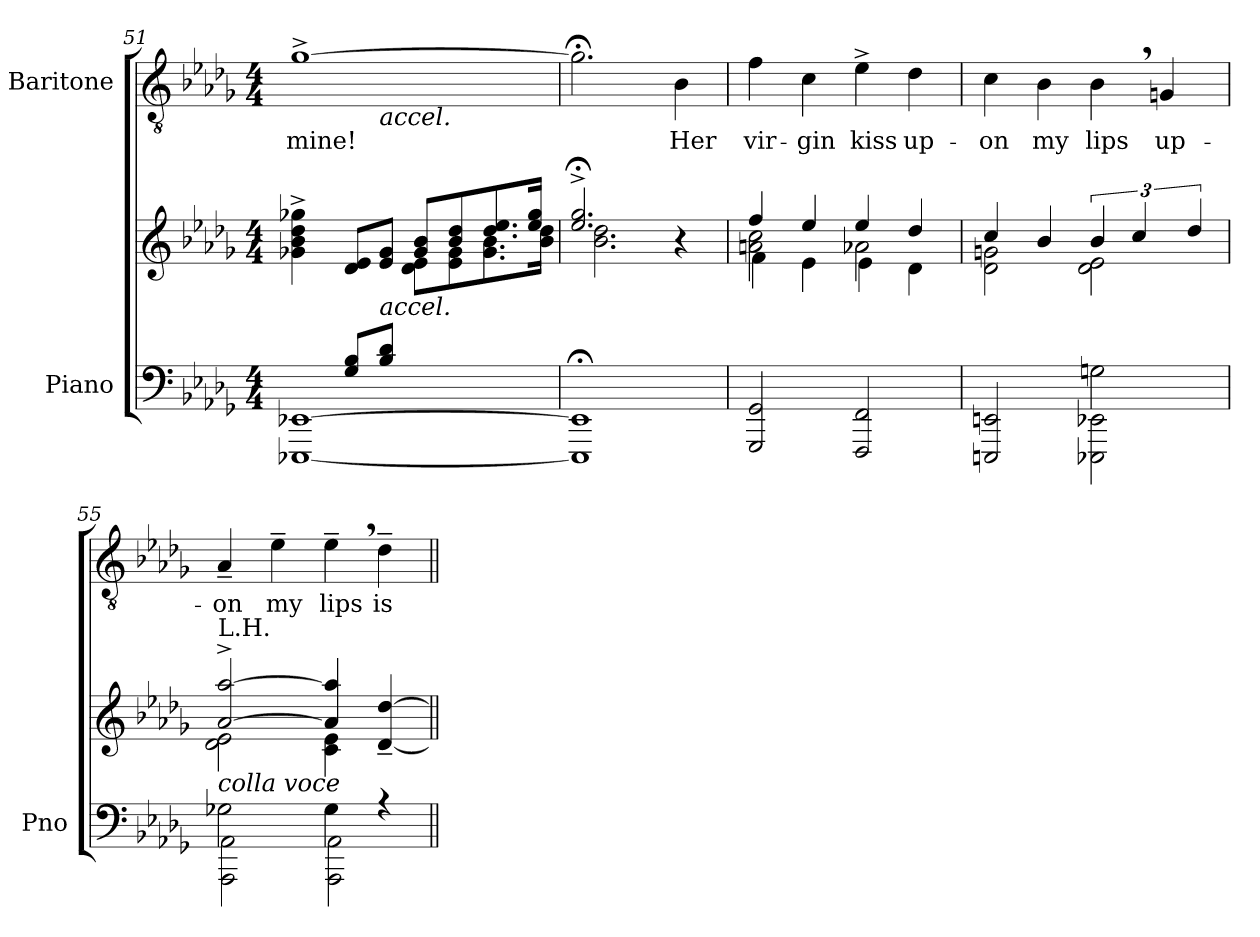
**kern	**kern	**kern	**text
*part2	*part2	*part1	*part1
*staff3	*staff2	*staff1	*staff1
*I"Piano	*	*I"Baritone	*
*I'Pno	*	*	*
*clefF4	*clefG2	*clefGv2	*
*k[b-e-a-d-g-]	*k[b-e-a-d-g-]	*k[b-e-a-d-g-]	*
*M4/4	*M4/4	*M4/4	*
=51	=51	=51	=51
*^	*^	*	*
!	!	!	!	!	!LO:LY:b
*	*	*	*	*^	*
4ryy	[1EEE-X [<1EE-X	4g-X\^ 4b-\^ 4dd-\^ 4gg-X\^	2ryy	[1g-^	4.ryy	mine!
8G-/ 8B-/L	.	8d-/ 8e-/L	.	.	.	.
!	!	!	!	!	!LO:TX:b:i:t=accel.	!
!	!	!LO:TX:b:i:t=accel.	!	!	!	!
8B-/ 8d-/J	.	8e-/ 8g-/J	.	.	8ryy	.
2ryy	.	8g-/ 8b-/L	8d-\ 8e-\L	.	2ryy	.
.	.	8b-/ 8dd-/	8e-\ 8g-\	.	.	.
.	.	8.dd-/ 8.ee-/	8.g-\ 8.b-\	.	.	.
.	.	16ee-/ 16gg-/Jk	16b-\ 16dd-\Jk	.	.	.
*v	*v	*	*	*v	*v	*
=52	=52	=52	=52	=52
1EEE-];< 1EE-];<	2.ee-/;<^ 2.gg-/;<^	2.b-\ 2.dd-\	2.g-;<\]	.
!	!	!	!	!LO:LY:b
.	4r	4ryy	4B-\	Her
!!LO:PB:g=z
=53	=53	=53	=53	=53
*	*	*^	*	*
!	!	!	!	!	!LO:LY:b
2GGG-/ 2GG-/	4ff/	2an\ 2cc\	4f\	4f\	vir-
!	!	!	!	!	!LO:LY:b
.	4ee-/	.	4e-\	4c\	-gin
!	!	!	!	!	!LO:LY:b
2FFF/ 2FF/	4ee-/	2a-X\	4e-\	4e-^\	kiss
!	!	!	!	!	!LO:LY:b
.	4dd-/	.	4d-\	4d-\	up-
=54	=54	=54	=54	=54	=54
*^	*	*	*	*	*
!	!	!	!	!	!	!LO:LY:b
*	*	*	*v	*v	*	*
2EEEn/ 2EEn/	2ryy	4cc/	2d-\ 2gn\	4c\	-on
!	!	!	!	!	!LO:LY:b
.	.	4b-/	.	4B-\	my
!	!	!	!	!	!LO:LY:b
2Gn\	2EEE-X\ 2EE-X\	6b-/	2d-\ 2e-\	4B-,\	lips
.	.	6cc/	.	.	.
!	!	!	!	!	!LO:LY:b
.	.	.	.	4Gn/	up-
.	.	6dd-/	.	.	.
!!LO:LB:g=z
=55	=55	=55	=55	=55	=55
!	!	!LO:TX:a:t=L.H.	!	!	!
!	!	!LO:TX:b:i:t=colla voce	!	!	!
!	!	!	!	!	!LO:LY:b
2G-X\	2AAA-\ 2AA-\	[2a-/^ [2aa-/^	2d-\ 2e-\	4A-~>/	-on
!	!	!	!	!	!LO:LY:b
.	.	.	.	4e-~\	my
!	!	!	!	!	!LO:LY:b
4G-\	2AAA-\ 2AA-\	4a-/] 4aa-/]	4c\ 4e-\	4e-~,\	lips
!	!	!	!	!	!LO:LY:b
4r	.	[<4d-/~> [4dd-/~>	4ryy	4d-~\	is
*v	*v	*	*	*	*
*	*v	*v	*	*
=||	=||	=||	=||
*-	*-	*-	*-
